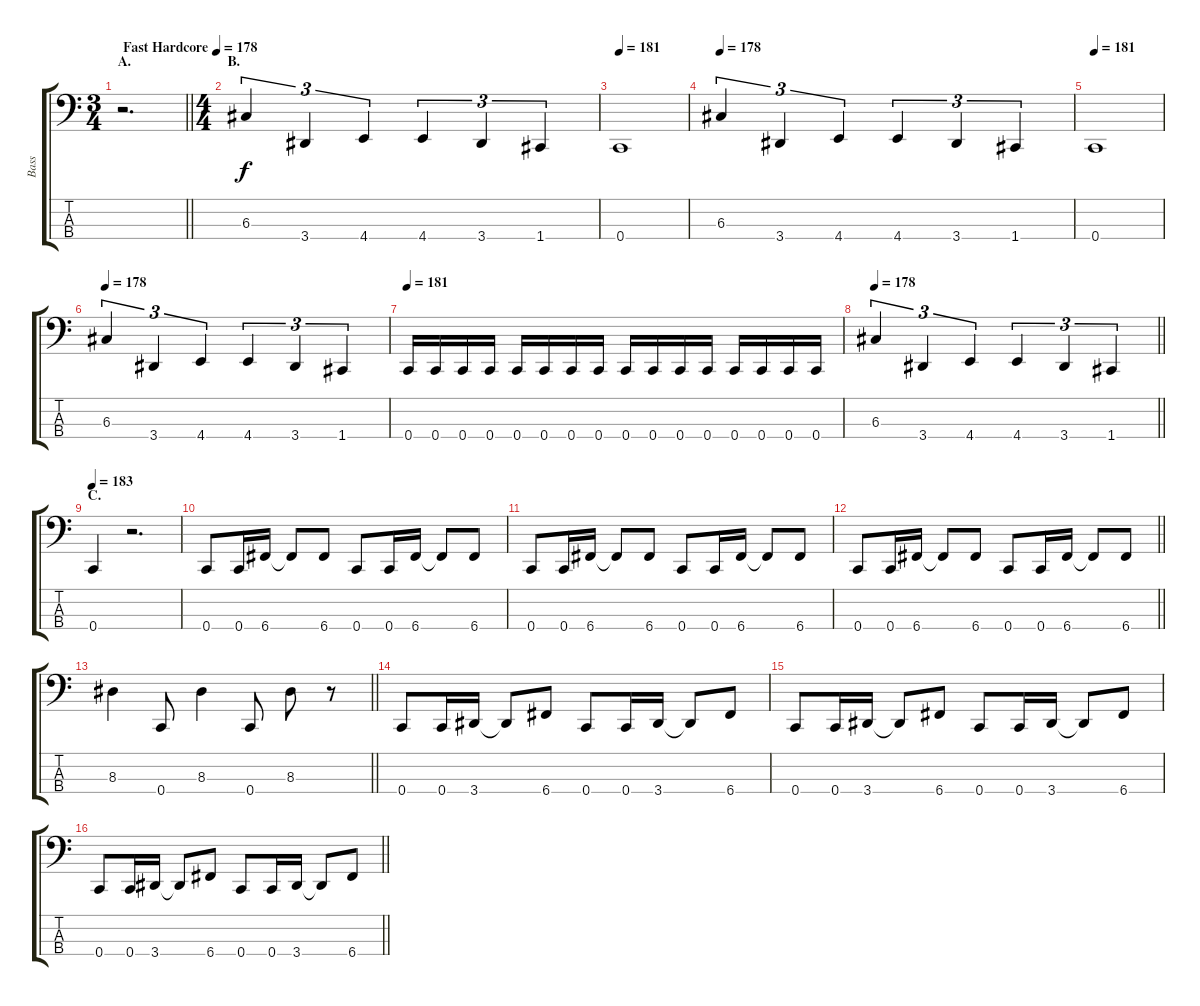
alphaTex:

\track ("Bass" "Bass") {instrument electricbasspick}
\staff {score tabs}
\tuning (F2 C2 G1 C1) {hide}
\ts (3 4)
\section ("" "A.")
\tempo (178 "Fast Hardcore")
\clef f4
\barLineRight lightlight
\ks c
r.2{d dy f instrument electricbasspick} |
\ts (4 4)
\section ("" "B.")
6.3.4{tu (3 2)} 3.4.4{tu (3 2)} 4.4.4{tu (3 2)} 4.4.4{tu (3 2)} 3.4.4{tu (3 2)} 1.4.4{tu (3 2)} |
\tempo 181
0.4.1 |
\tempo 178
6.3.4{tu (3 2)} 3.4.4{tu (3 2)} 4.4.4{tu (3 2)} 4.4.4{tu (3 2)} 3.4.4{tu (3 2)} 1.4.4{tu (3 2)} |
\tempo 181
0.4.1 |
\tempo 178
6.3.4{tu (3 2)} 3.4.4{tu (3 2)} 4.4.4{tu (3 2)} 4.4.4{tu (3 2)} 3.4.4{tu (3 2)} 1.4.4{tu (3 2)} |
\tempo 181
0.4.16 0.4.16 0.4.16 0.4.16 0.4.16 0.4.16 0.4.16 0.4.16 0.4.16 0.4.16 0.4.16 0.4.16 0.4.16 0.4.16 0.4.16 0.4.16 |
\tempo 178
\barLineRight lightlight
6.3.4{tu (3 2)} 3.4.4{tu (3 2)} 4.4.4{tu (3 2)} 4.4.4{tu (3 2)} 3.4.4{tu (3 2)} 1.4.4{tu (3 2)} |
\section ("" "C.")
\tempo 183
0.4.4 r.2{d} |
0.4.8 0.4.16 6.4.16 6.4{t}.8 6.4.8 0.4.8 0.4.16 6.4.16 6.4{t}.8 6.4.8 |
0.4.8 0.4.16 6.4.16 6.4{t}.8 6.4.8 0.4.8 0.4.16 6.4.16 6.4{t}.8 6.4.8 |
\barLineRight lightlight
0.4.8 0.4.16 6.4.16 6.4{t}.8 6.4.8 0.4.8 0.4.16 6.4.16 6.4{t}.8 6.4.8 |
\section ("" "")
\barLineRight lightlight
8.3.4 0.4.8 8.3.4 0.4.8 8.3.8 r.8 |
\section ("" "")
0.4.8 0.4.16 3.4.16 3.4{t}.8 6.4.8 0.4.8 0.4.16 3.4.16 3.4{t}.8 6.4.8 |
0.4.8 0.4.16 3.4.16 3.4{t}.8 6.4.8 0.4.8 0.4.16 3.4.16 3.4{t}.8 6.4.8 |
\barLineRight lightlight
0.4.8 0.4.16 3.4.16 3.4{t}.8 6.4.8 0.4.8 0.4.16 3.4.16 3.4{t}.8 6.4.8
